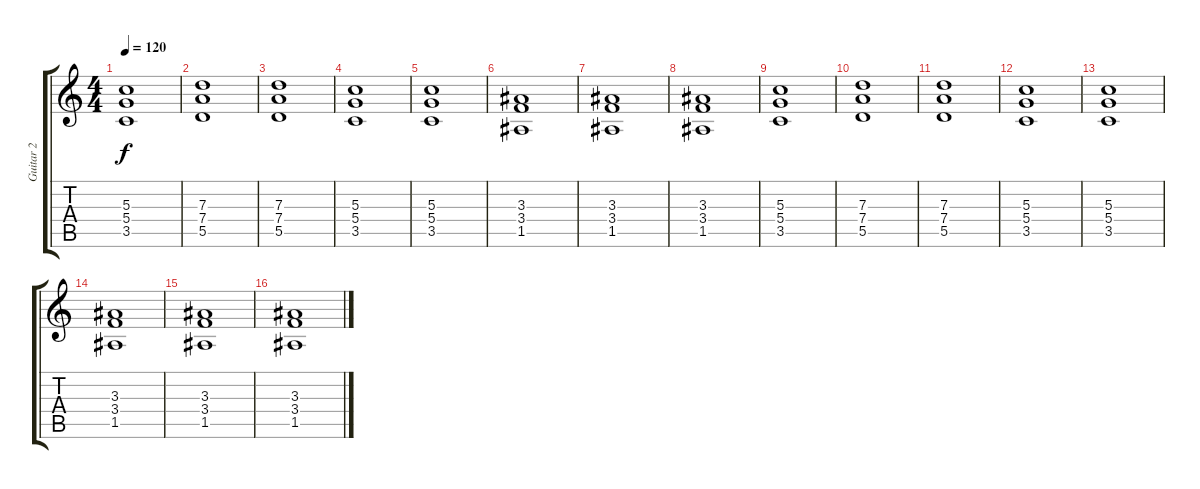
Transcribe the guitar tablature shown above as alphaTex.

\track ("Guitar 2" "Guitar 2") {instrument overdrivenguitar}
\staff {score tabs}
\tuning (E4 B3 G3 D3 A2 E2) {hide}
\ts (4 4)
\tempo 120
\clef g2
\ks c
(5.3 5.4 3.5).1{dy f} |
(7.3 7.4 5.5).1 |
(7.3 7.4 5.5).1 |
(5.3 5.4 3.5).1 |
(5.3 5.4 3.5).1 |
(3.3 3.4 1.5).1 |
(3.3 3.4 1.5).1 |
(3.3 3.4 1.5).1 |
(5.3 5.4 3.5).1 |
(7.3 7.4 5.5).1 |
(7.3 7.4 5.5).1 |
(5.3 5.4 3.5).1 |
(5.3 5.4 3.5).1 |
(3.3 3.4 1.5).1 |
(3.3 3.4 1.5).1 |
(3.3 3.4 1.5).1
